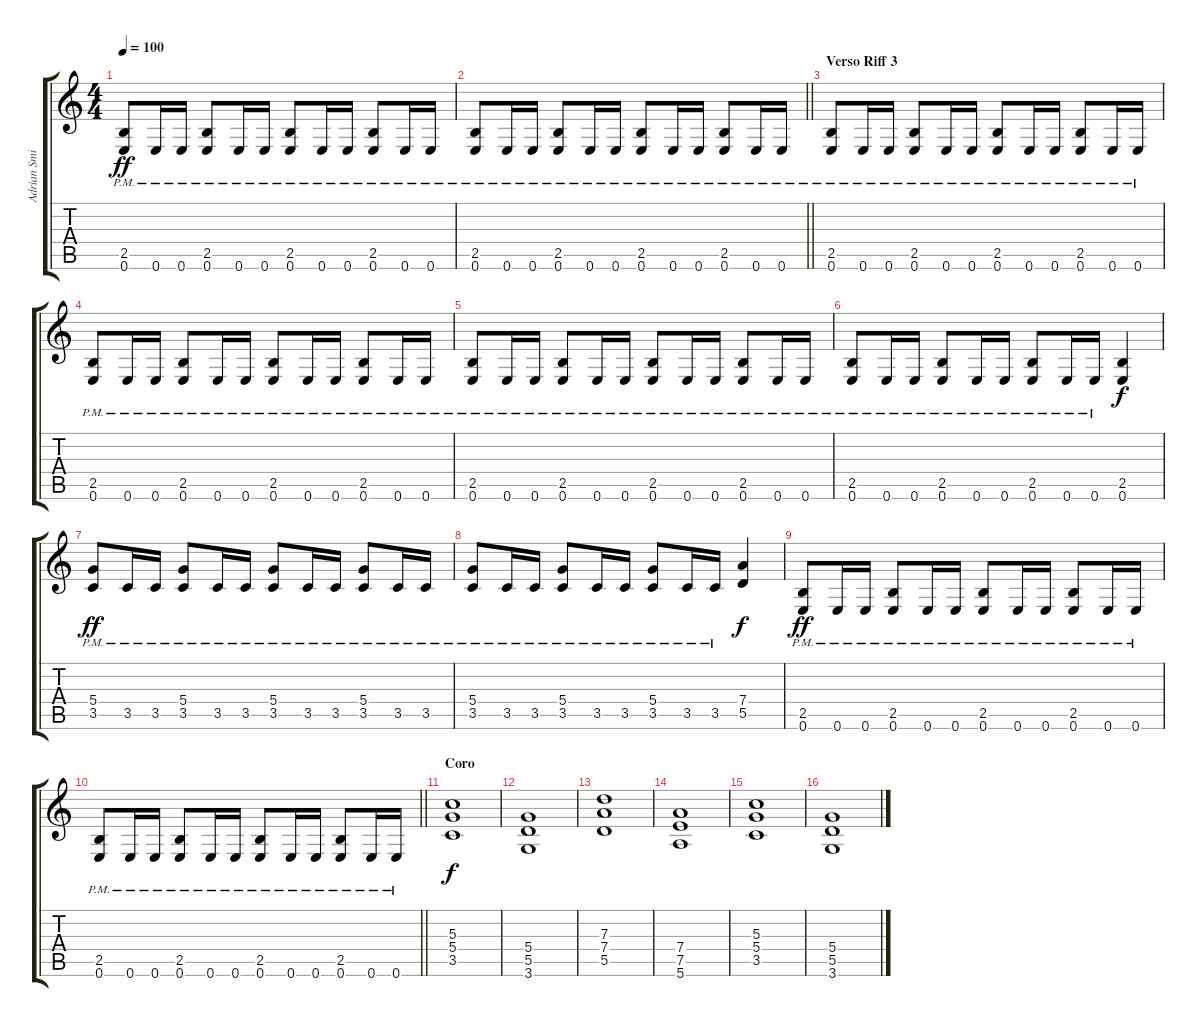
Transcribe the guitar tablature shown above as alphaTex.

\track ("Adrian Smith" "Adrian Smi") {instrument overdrivenguitar}
\staff {score tabs}
\tuning (E4 B3 G3 D3 A2 E2) {hide}
\ts (4 4)
\tempo 100
\clef g2
\ks c
(2.5{pm} 0.6{pm}).8{dy ff} 0.6{pm}.16 0.6{pm}.16 (2.5{pm} 0.6{pm}).8 0.6{pm}.16 0.6{pm}.16 (2.5{pm} 0.6{pm}).8 0.6{pm}.16 0.6{pm}.16 (2.5{pm} 0.6{pm}).8 0.6{pm}.16 0.6{pm}.16 |
\barLineRight lightlight
(2.5{pm} 0.6{pm}).8 0.6{pm}.16 0.6{pm}.16 (2.5{pm} 0.6{pm}).8 0.6{pm}.16 0.6{pm}.16 (2.5{pm} 0.6{pm}).8 0.6{pm}.16 0.6{pm}.16 (2.5{pm} 0.6{pm}).8 0.6{pm}.16 0.6{pm}.16 |
\section ("" "Verso Riff 3")
(2.5{pm} 0.6{pm}).8 0.6{pm}.16 0.6{pm}.16 (2.5{pm} 0.6{pm}).8 0.6{pm}.16 0.6{pm}.16 (2.5{pm} 0.6{pm}).8 0.6{pm}.16 0.6{pm}.16 (2.5{pm} 0.6{pm}).8 0.6{pm}.16 0.6{pm}.16 |
(2.5{pm} 0.6{pm}).8 0.6{pm}.16 0.6{pm}.16 (2.5{pm} 0.6{pm}).8 0.6{pm}.16 0.6{pm}.16 (2.5{pm} 0.6{pm}).8 0.6{pm}.16 0.6{pm}.16 (2.5{pm} 0.6{pm}).8 0.6{pm}.16 0.6{pm}.16 |
(2.5{pm} 0.6{pm}).8 0.6{pm}.16 0.6{pm}.16 (2.5{pm} 0.6{pm}).8 0.6{pm}.16 0.6{pm}.16 (2.5{pm} 0.6{pm}).8 0.6{pm}.16 0.6{pm}.16 (2.5{pm} 0.6{pm}).8 0.6{pm}.16 0.6{pm}.16 |
(2.5{pm} 0.6{pm}).8 0.6{pm}.16 0.6{pm}.16 (2.5{pm} 0.6{pm}).8 0.6{pm}.16 0.6{pm}.16 (2.5{pm} 0.6{pm}).8 0.6{pm}.16 0.6{pm}.16 (2.5 0.6).4{dy f} |
(5.4{pm} 3.5{pm}).8{dy ff} 3.5{pm}.16 3.5{pm}.16 (5.4{pm} 3.5{pm}).8 3.5{pm}.16 3.5{pm}.16 (5.4{pm} 3.5{pm}).8 3.5{pm}.16 3.5{pm}.16 (5.4{pm} 3.5{pm}).8 3.5{pm}.16 3.5{pm}.16 |
(5.4{pm} 3.5{pm}).8 3.5{pm}.16 3.5{pm}.16 (5.4{pm} 3.5{pm}).8 3.5{pm}.16 3.5{pm}.16 (5.4{pm} 3.5{pm}).8 3.5{pm}.16 3.5{pm}.16 (7.4 5.5).4{dy f} |
(2.5{pm} 0.6{pm}).8{dy ff} 0.6{pm}.16 0.6{pm}.16 (2.5{pm} 0.6{pm}).8 0.6{pm}.16 0.6{pm}.16 (2.5{pm} 0.6{pm}).8 0.6{pm}.16 0.6{pm}.16 (2.5{pm} 0.6{pm}).8 0.6{pm}.16 0.6{pm}.16 |
\barLineRight lightlight
(2.5{pm} 0.6{pm}).8 0.6{pm}.16 0.6{pm}.16 (2.5{pm} 0.6{pm}).8 0.6{pm}.16 0.6{pm}.16 (2.5{pm} 0.6{pm}).8 0.6{pm}.16 0.6{pm}.16 (2.5{pm} 0.6{pm}).8 0.6{pm}.16 0.6{pm}.16 |
\section ("" "Coro")
(5.3 5.4 3.5).1{dy f} |
(5.4 5.5 3.6).1 |
(7.3 7.4 5.5).1 |
(7.4 7.5 5.6).1 |
(5.3 5.4 3.5).1 |
(5.4 5.5 3.6).1
